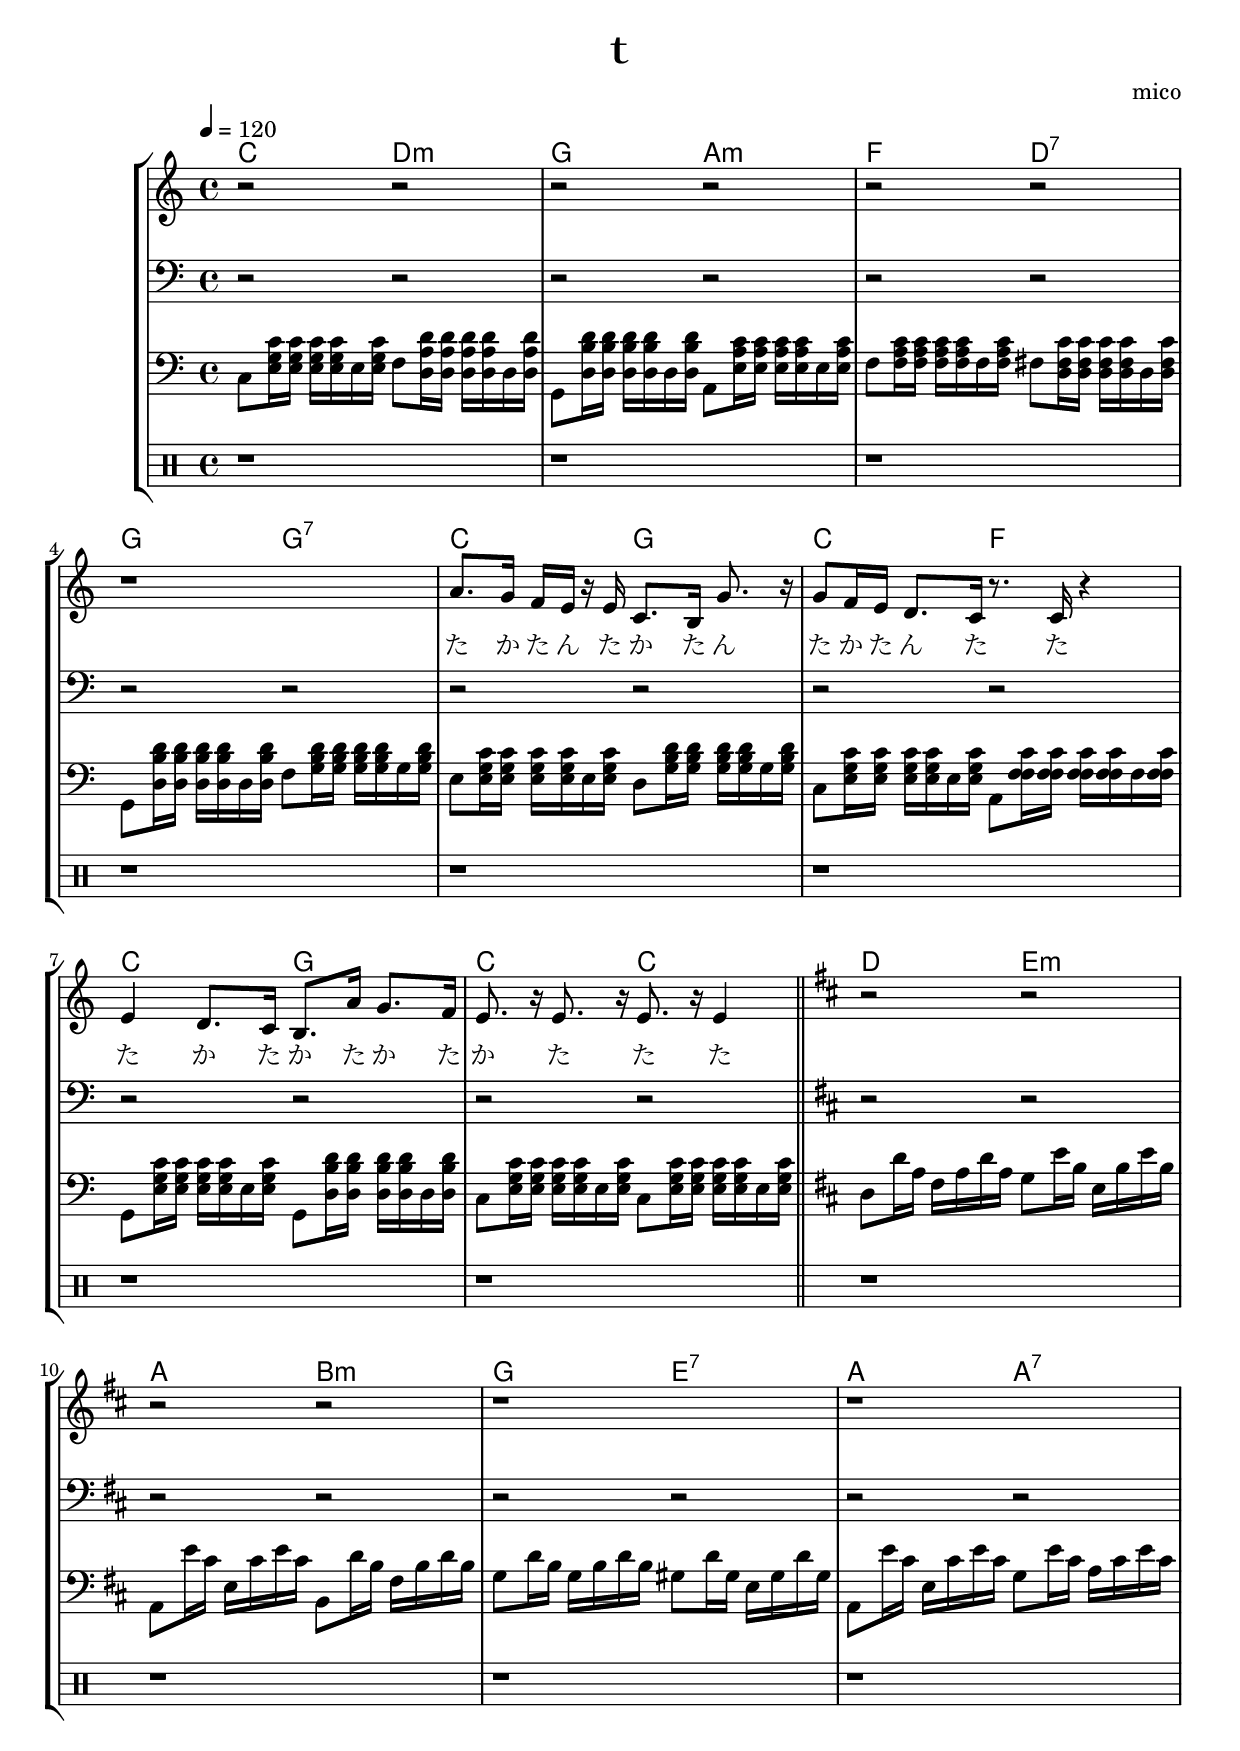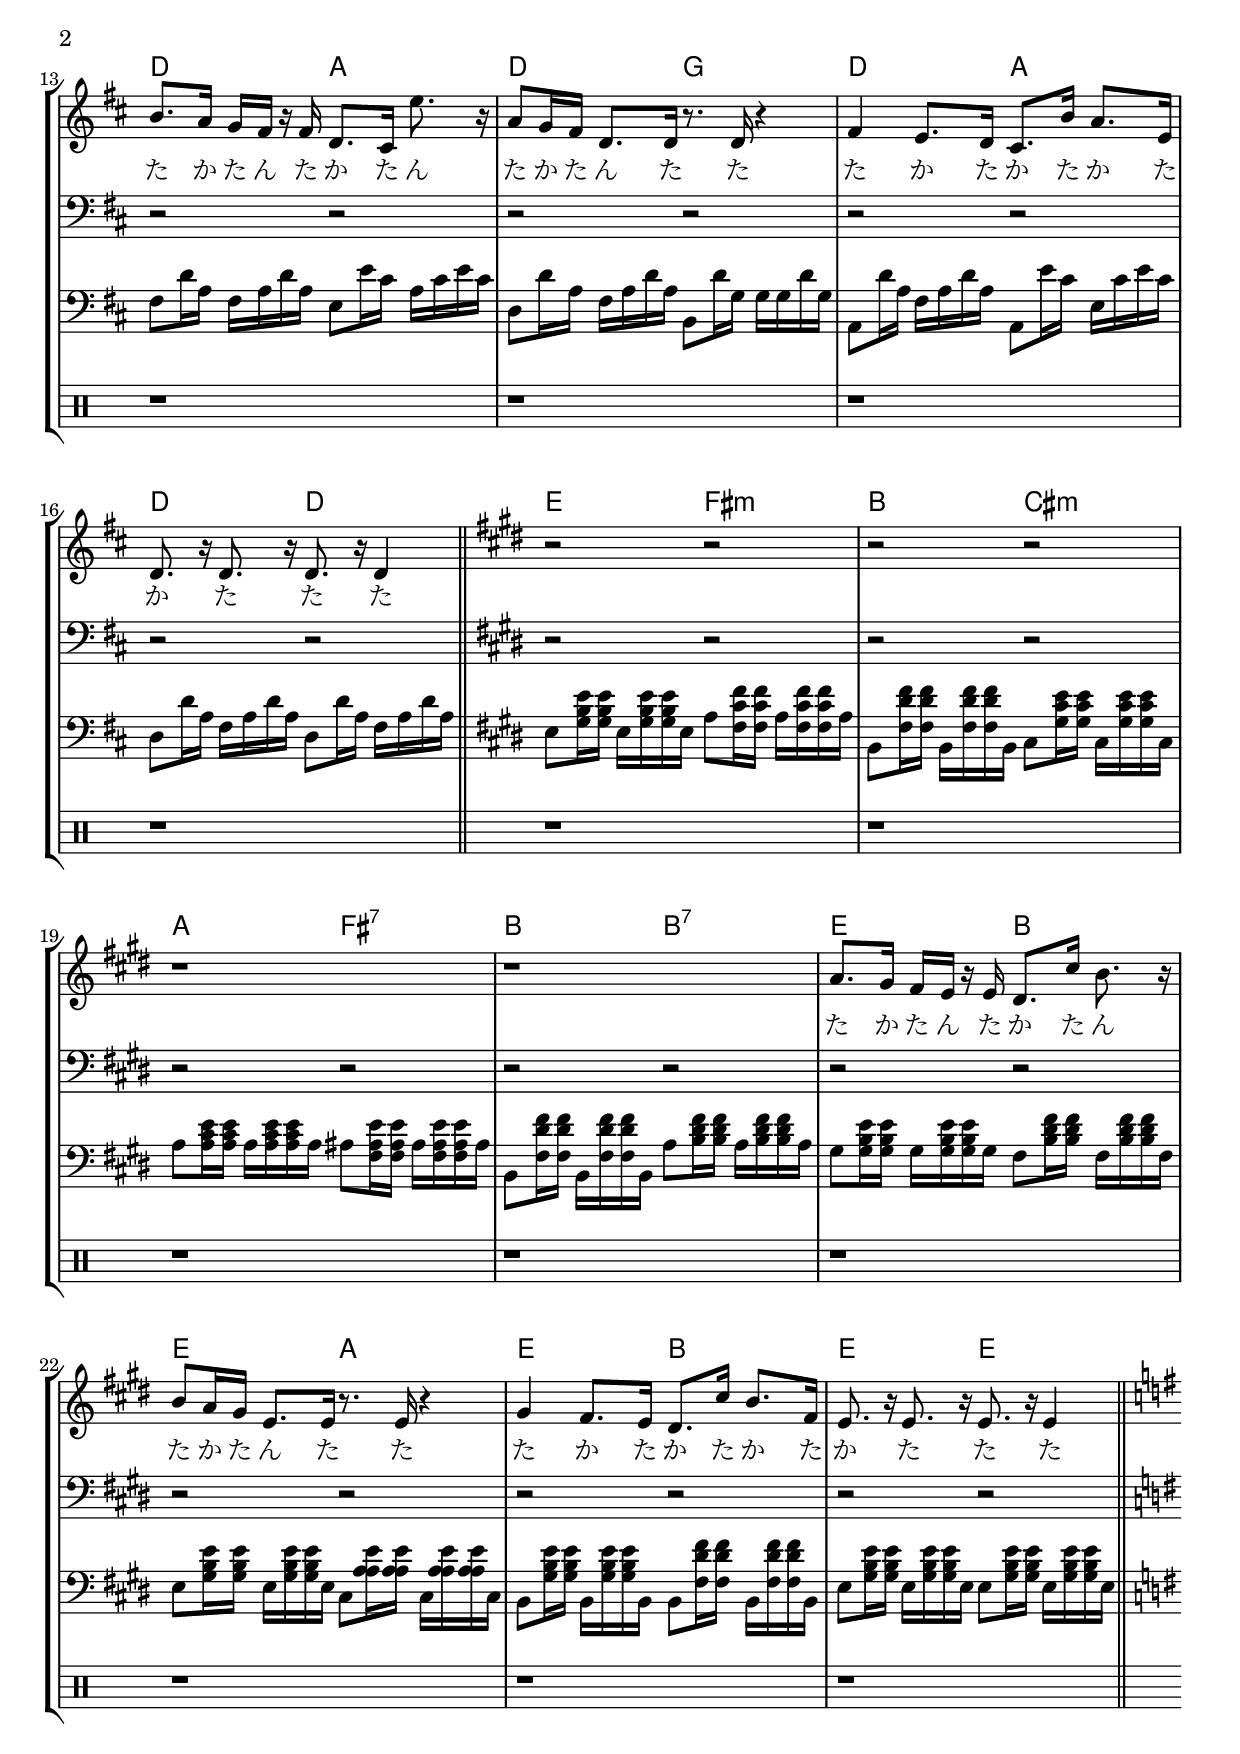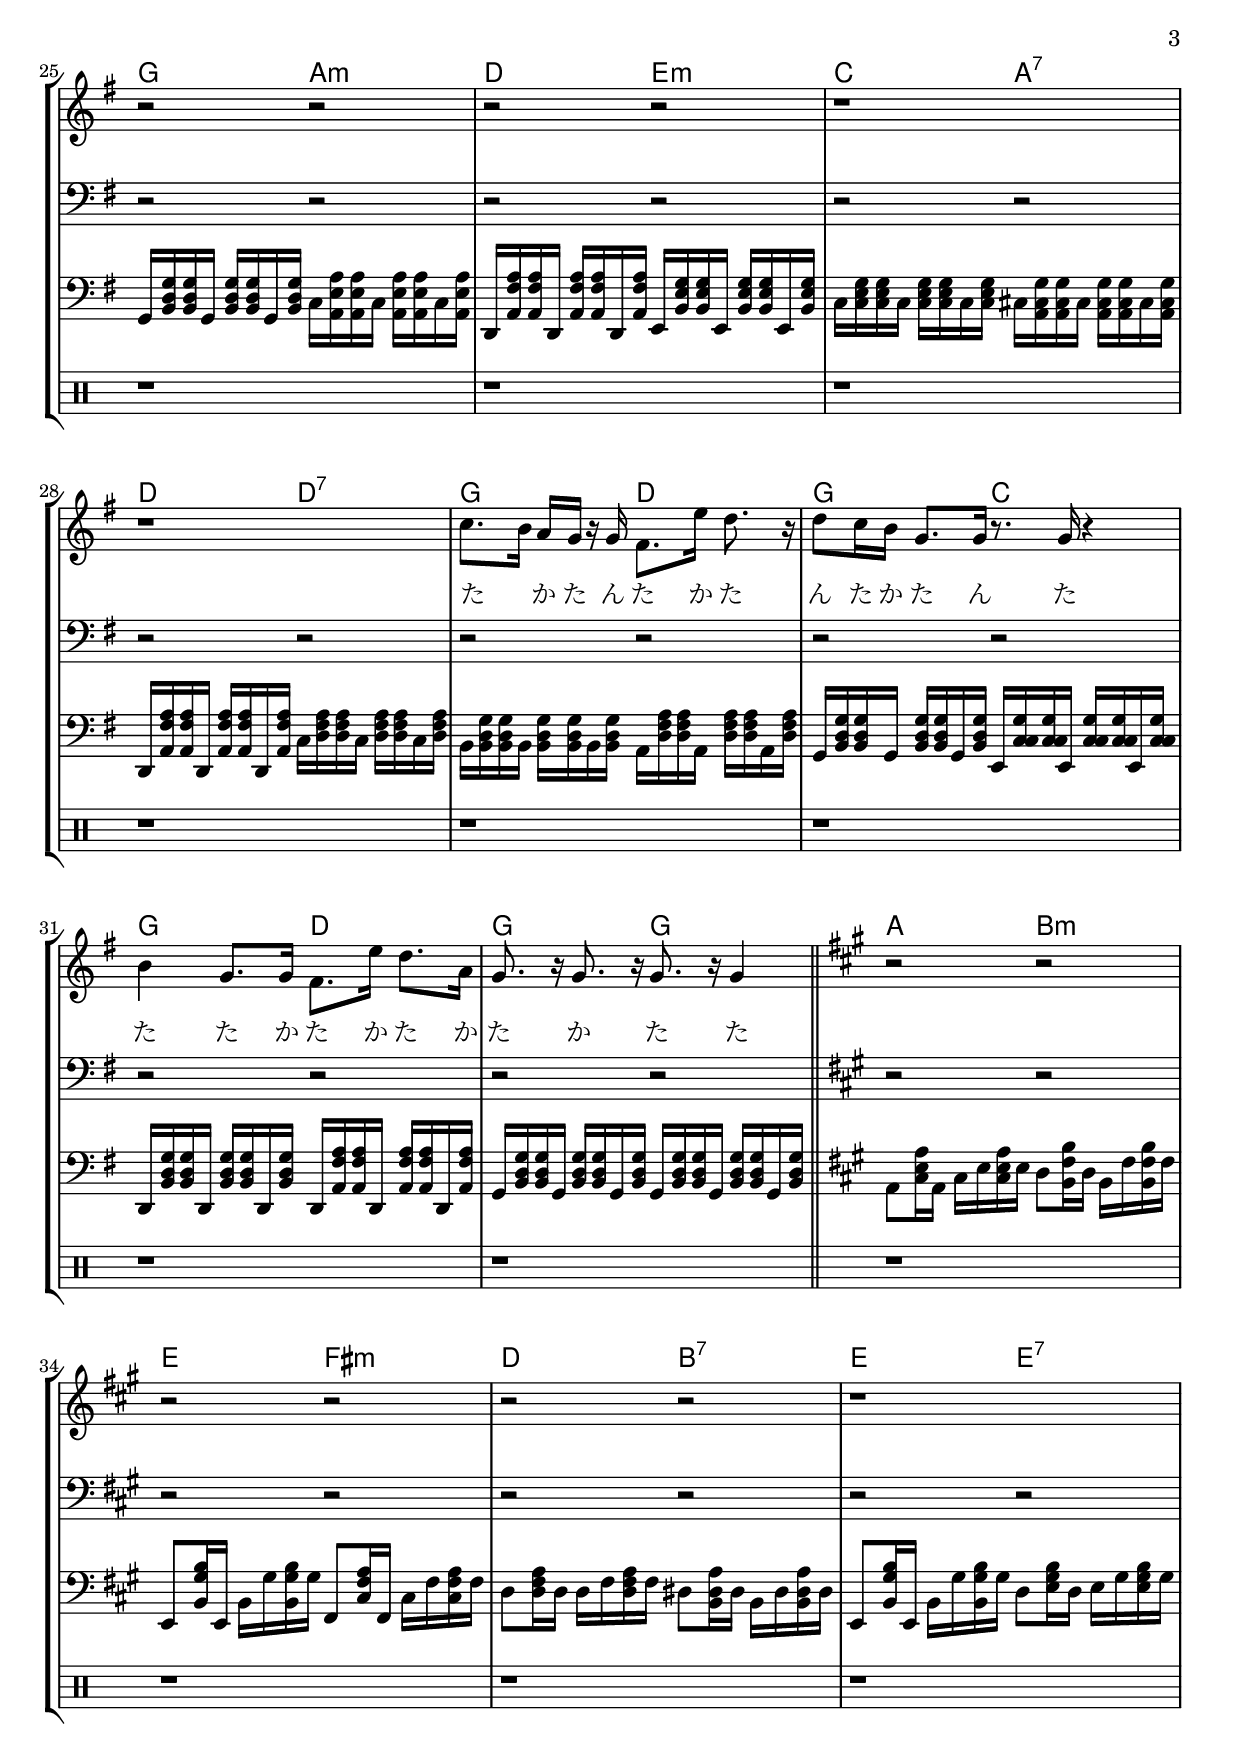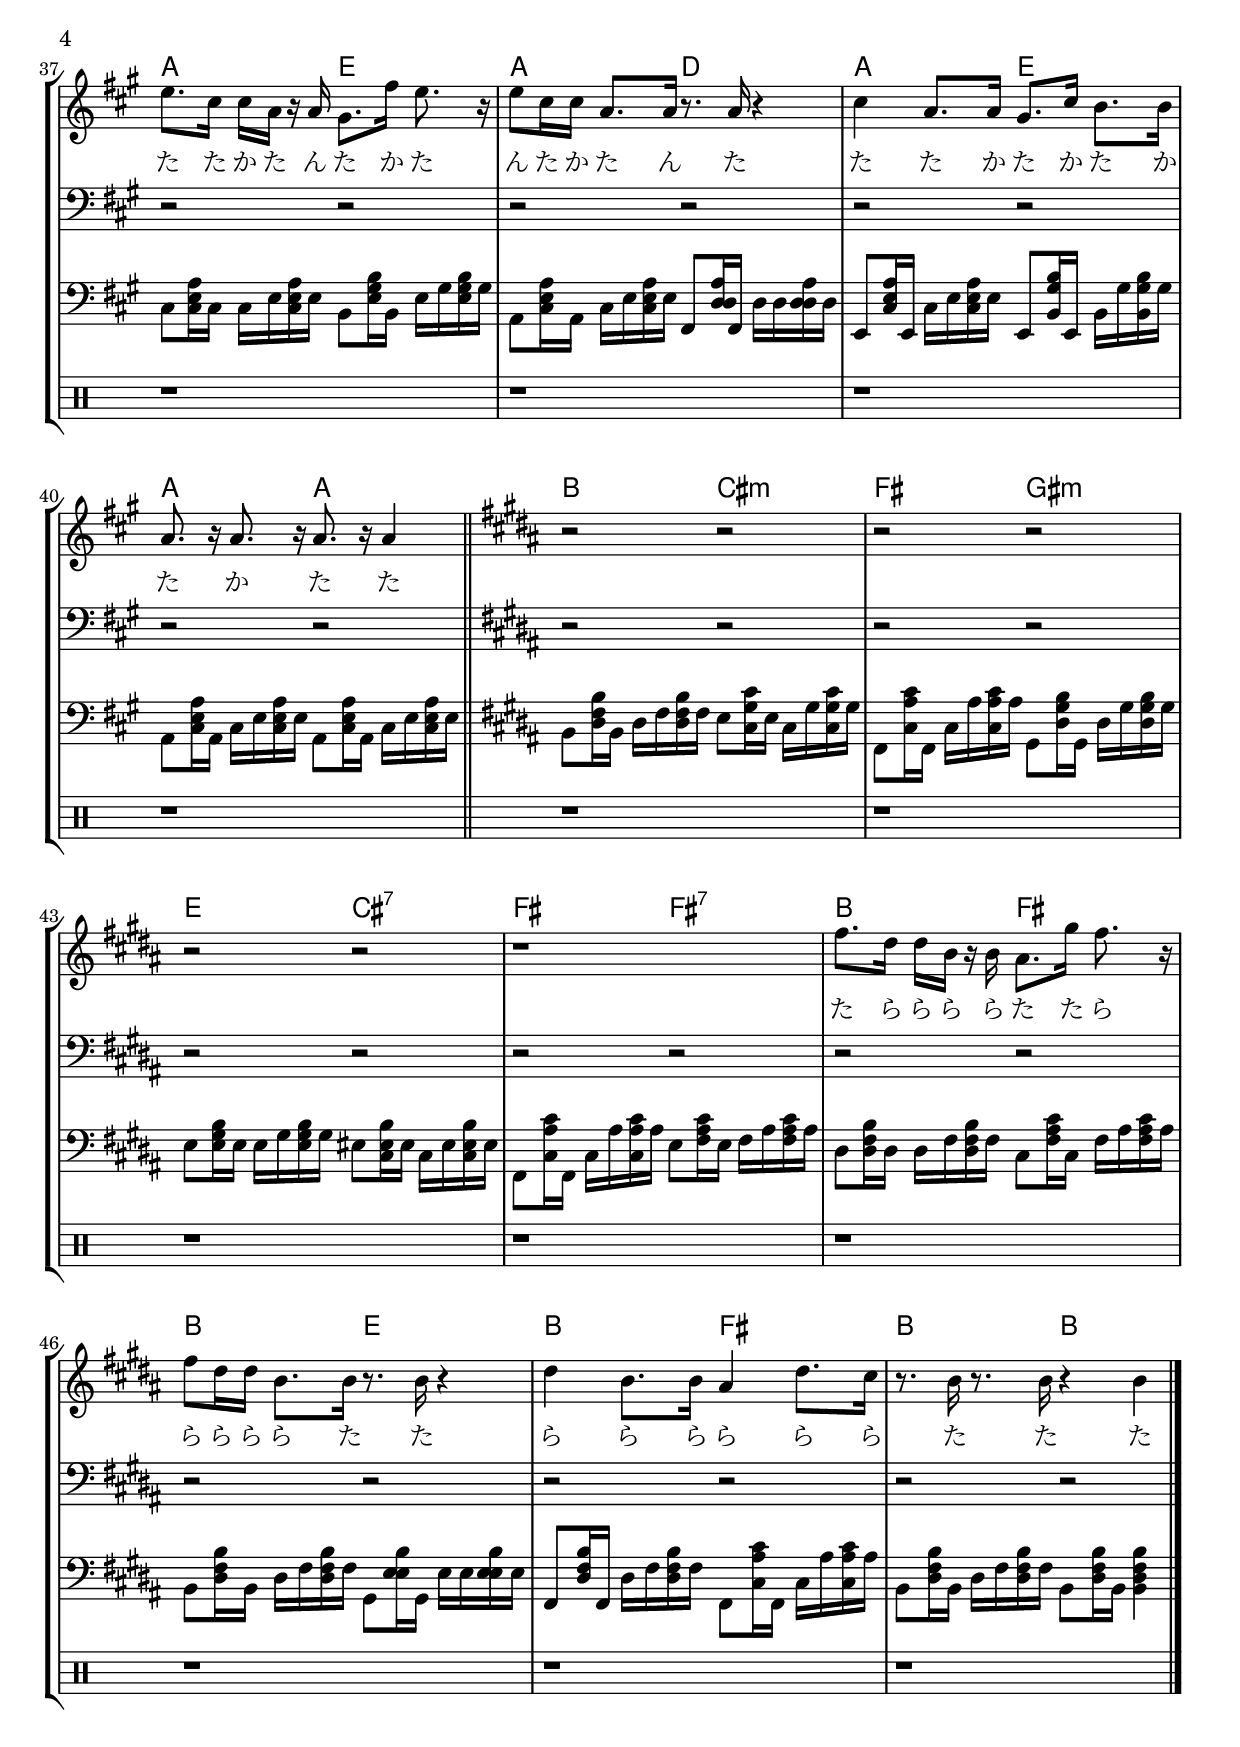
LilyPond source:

\version "2.12.1"

\header {
	title = \markup {ｔ}
	composer = \markup \center-column {mico}
}

harmony = \chordmode {
	c2 d:m g a:m f d:7 g g:7 c g c f c g c c 

	d e:m a b:m g e:7 a a:7 d a d g d a d d 

	e fis:m b cis:m a fis:7 b b:7 e b e a e b e e 

	g a:m d e:m c a:7 d d:7 g d g c g d g g 

	a b:m e fis:m d b:7 e e:7 a e a d a e a a 

	b cis:m fis gis:m e cis:7 fis fis:7 b fis b e b fis b b 
}

melody = {
	\set Staff.midiInstrument = #"Steel Drums"
		\key c \major
	\tempo 4 = 120
 r2  r2 
	r2  r2 
	r2  r2 
	r1 
	a'8.  g'16  f'16  e'16  r16  e'16  c'8.  b16  g'8.  r16 
	g'8  f'16  e'16  d'8.  c'16  r8.  c'16  r4 
	e'4  d'8.  c'16  b8.  a'16  g'8.  f'16 
	e'8.  r16  e'8.  r16  e'8.  r16  e'4
	\set Staff.midiInstrument = #"Clarinet"
		\key d \major
 r2  r2 
	r2  r2 
	r1 
	r1 
	b'8.  a'16  g'16  fis'16  r16  fis'16  d'8.  cis'16  e''8.  r16 
	a'8  g'16  fis'16  d'8.  d'16  r8.  d'16  r4 
	fis'4  e'8.  d'16  cis'8.  b'16  a'8.  e'16 
	d'8.  r16  d'8.  r16  d'8.  r16  d'4
	\set Staff.midiInstrument = #"Marimba"
		\key e \major
 r2  r2 
	r2  r2 
	r1 
	r1 
	a'8.  gis'16  fis'16  e'16  r16  e'16  dis'8.  cis''16  b'8.  r16 
	b'8  a'16  gis'16  e'8.  e'16  r8.  e'16  r4 
	gis'4  fis'8.  e'16  dis'8.  cis''16  b'8.  fis'16 
	e'8.  r16  e'8.  r16  e'8.  r16  e'4
	\set Staff.midiInstrument = #"Recorder"
		\key g \major
 r2  r2~ 
	r2  r2 
	r1 
	r1 
	c''8.  b'16  a'16  g'16  r16  g'16  fis'8.  e''16  d''8.  r16 
	d''8  c''16  b'16  g'8.  g'16  r8.  g'16  r4 
	b'4  g'8.  g'16  fis'8.  e''16  d''8.  a'16 
	g'8.  r16  g'8.  r16  g'8.  r16  g'4
	\set Staff.midiInstrument = #"Whistle"
		\key a \major
 r2  r2 
	r2  r2 
	r2  r2 
	r1 
	e''8.  cis''16  cis''16  a'16  r16  a'16  gis'8.  fis''16  e''8.  r16 
	e''8  cis''16  cis''16  a'8.  a'16  r8.  a'16  r4 
	cis''4  a'8.  a'16  gis'8.  cis''16  b'8.  b'16 
	a'8.  r16  a'8.  r16  a'8.  r16  a'4
	\set Staff.midiInstrument = #"fss0.31"
		\key b \major
 r2  r2 
	r2  r2 
	r2  r2 
	r1 
	fis''8.  dis''16  dis''16  b'16  r16  b'16  ais'8.  gis''16  fis''8.  r16 
	fis''8  dis''16  dis''16  b'8.  b'16  r8.  b'16  r4 
	dis''4  b'8.  b'16  ais'4  dis''8.  cis''16 
	r8.  b'16  r8.  b'16  r4  b'4
	\bar "|."
}

words = \lyricmode {
	た  か  た  ん  た  か  た  ん  た  か  た  ん  た  た  た  か  た  か  た  か  た  か  た  た  た  
	た  か  た  ん  た  か  た  ん  た  か  た  ん  た  た  た  か  た  か  た  か  た  か  た  た  た  
	た  か  た  ん  た  か  た  ん  た  か  た  ん  た  た  た  か  た  か  た  か  た  か  た  た  た  
	た  か  た  ん  た  か  た  ん  た  か  た  ん  た  た  た  か  た  か  た  か  た  か  た  た  た  
	た  か  た  ん  た  か  た  ん  た  か  た  ん  た  た  た  か  た  か  た  か  た  か  た  た  た  
	ら  ら  ら  ら  た  た  ら  ら  ら  ら  ら  た  た  ら  ら  ら  ら  ら  ら  た  た  た  ら  
}

tempochange = {
	\tempo 4 = 120
	r1 | r1 | r1 | r1 | r1 | r1 | r1 | r1 \bar "||"
	\tempo 4 = 120
	r1 | r1 | r1 | r1 | r1 | r1 | r1 | r1 \bar "||"
	\tempo 4 = 120
	r1 | r1 | r1 | r1 | r1 | r1 | r1 | r1 \bar "||"
	\tempo 4 = 120
	r1 | r1 | r1 | r1 | r1 | r1 | r1 | r1 \bar "||"
	\tempo 4 = 120
	r1 | r1 | r1 | r1 | r1 | r1 | r1 | r1 \bar "||"
	\tempo 4 = 120
	r1 | r1 | r1 | r1 | r1 | r1 | r1 | r1 \bar "|."
}

mainacc = {
	\clef bass
	\set Staff.midiInstrument = #"Acoustic grand"
	\key c \major
	\tempo 4 = 120
	r2
	r2
	r2
	r2
	r2
	r2
	r2
	r2
	r2
	r2
	r2
	r2
	r2
	r2
	r2
	r2
	\bar "||"

	\set Staff.midiInstrument = #"Acoustic grand"
	\key d \major
	r2
	r2
	r2
	r2
	r2
	r2
	r2
	r2
	r2
	r2
	r2
	r2
	r2
	r2
	r2
	r2
	\bar "||"

	\set Staff.midiInstrument = #"Acoustic grand"
	\key e \major
	r2
	r2
	r2
	r2
	r2
	r2
	r2
	r2
	r2
	r2
	r2
	r2
	r2
	r2
	r2
	r2
	\bar "||"

	\set Staff.midiInstrument = #"Acoustic grand"
	\key g \major
	r2
	r2
	r2
	r2
	r2
	r2
	r2
	r2
	r2
	r2
	r2
	r2
	r2
	r2
	r2
	r2
	\bar "||"

	\set Staff.midiInstrument = #"Acoustic grand"
	\key a \major
	r2
	r2
	r2
	r2
	r2
	r2
	r2
	r2
	r2
	r2
	r2
	r2
	r2
	r2
	r2
	r2
	\bar "||"

	\set Staff.midiInstrument = #"Acoustic grand"
	\key b \major
	r2
	r2
	r2
	r2
	r2
	r2
	r2
	r2
	r2
	r2
	r2
	r2
	r2
	r2
	r2
	r2
	\bar "|."
}

subacc = {
	\clef bass
	\set Staff.midiInstrument = #"Steel Drums"
	\key c \major
	\tempo 4 = 120
	c8 <e g c'>16 <e g c'>16   <e g c'>16 <e g c'>16   e16 <e g c'>16
	f8 <d a d'>16 <d a d'>16   <d a d'>16 <d a d'>16   d16 <d a d'>16
	g,8 <d b d'>16 <d b d'>16   <d b d'>16 <d b d'>16   d16 <d b d'>16
	a,8 <e a c'>16 <e a c'>16   <e a c'>16 <e a c'>16   e16 <e a c'>16
	f8 <f a c'>16 <f a c'>16   <f a c'>16 <f a c'>16   f16 <f a c'>16
	fis8 <d fis c'>16 <d fis c'>16   <d fis c'>16 <d fis c'>16   d16 <d fis c'>16
	g,8 <d b d'>16 <d b d'>16   <d b d'>16 <d b d'>16   d16 <d b d'>16
	f8 <g b d'>16 <g b d'>16   <g b d'>16 <g b d'>16   g16 <g b d'>16
	e8 <e g c'>16 <e g c'>16   <e g c'>16 <e g c'>16   e16 <e g c'>16
	d8 <g b d'>16 <g b d'>16   <g b d'>16 <g b d'>16   g16 <g b d'>16
	c8 <e g c'>16 <e g c'>16   <e g c'>16 <e g c'>16   e16 <e g c'>16
	a,8 <f f c'>16 <f f c'>16   <f f c'>16 <f f c'>16   f16 <f f c'>16
	g,8 <e g c'>16 <e g c'>16   <e g c'>16 <e g c'>16   e16 <e g c'>16
	g,8 <d b d'>16 <d b d'>16   <d b d'>16 <d b d'>16   d16 <d b d'>16
	c8 <e g c'>16 <e g c'>16   <e g c'>16 <e g c'>16   e16 <e g c'>16
	c8 <e g c'>16 <e g c'>16   <e g c'>16 <e g c'>16   e16 <e g c'>16
	\bar "||"

	\set Staff.midiInstrument = #"Steel Drums"
	\key d \major
	d8 d'16 a16   fis16 a16 d'16 a16
	g8 e'16 b16   e16 b16 e'16 b16
	a,8 e'16 cis'16   e16 cis'16 e'16 cis'16
	b,8 d'16 b16   fis16 b16 d'16 b16
	g8 d'16 b16   g16 b16 d'16 b16
	gis8 d'16 gis16   e16 gis16 d'16 gis16
	a,8 e'16 cis'16   e16 cis'16 e'16 cis'16
	g8 e'16 cis'16   a16 cis'16 e'16 cis'16
	fis8 d'16 a16   fis16 a16 d'16 a16
	e8 e'16 cis'16   a16 cis'16 e'16 cis'16
	d8 d'16 a16   fis16 a16 d'16 a16
	b,8 d'16 g16   g16 g16 d'16 g16
	a,8 d'16 a16   fis16 a16 d'16 a16
	a,8 e'16 cis'16   e16 cis'16 e'16 cis'16
	d8 d'16 a16   fis16 a16 d'16 a16
	d8 d'16 a16   fis16 a16 d'16 a16
	\bar "||"

	\set Staff.midiInstrument = #"Steel Drums"
	\key e \major
	e8 <gis b e'>16 <gis b e'>16   e16 <gis b e'>16 <gis b e'>16 e16
	a8 <fis cis' fis'>16 <fis cis' fis'>16   a16 <fis cis' fis'>16 <fis cis' fis'>16 a16
	b,8 <fis dis' fis'>16 <fis dis' fis'>16   b,16 <fis dis' fis'>16 <fis dis' fis'>16 b,16
	cis8 <gis cis' e'>16 <gis cis' e'>16   cis16 <gis cis' e'>16 <gis cis' e'>16 cis16
	a8 <a cis' e'>16 <a cis' e'>16   a16 <a cis' e'>16 <a cis' e'>16 a16
	ais8 <fis ais e'>16 <fis ais e'>16   ais16 <fis ais e'>16 <fis ais e'>16 ais16
	b,8 <fis dis' fis'>16 <fis dis' fis'>16   b,16 <fis dis' fis'>16 <fis dis' fis'>16 b,16
	a8 <b dis' fis'>16 <b dis' fis'>16   a16 <b dis' fis'>16 <b dis' fis'>16 a16
	gis8 <gis b e'>16 <gis b e'>16   gis16 <gis b e'>16 <gis b e'>16 gis16
	fis8 <b dis' fis'>16 <b dis' fis'>16   fis16 <b dis' fis'>16 <b dis' fis'>16 fis16
	e8 <gis b e'>16 <gis b e'>16   e16 <gis b e'>16 <gis b e'>16 e16
	cis8 <a a e'>16 <a a e'>16   cis16 <a a e'>16 <a a e'>16 cis16
	b,8 <gis b e'>16 <gis b e'>16   b,16 <gis b e'>16 <gis b e'>16 b,16
	b,8 <fis dis' fis'>16 <fis dis' fis'>16   b,16 <fis dis' fis'>16 <fis dis' fis'>16 b,16
	e8 <gis b e'>16 <gis b e'>16   e16 <gis b e'>16 <gis b e'>16 e16
	e8 <gis b e'>16 <gis b e'>16   e16 <gis b e'>16 <gis b e'>16 e16
	\bar "||"

	\set Staff.midiInstrument = #"Steel Drums"
	\key g \major
	g,16 <b, d g>16 <b, d g>16 g,16   <b, d g>16 <b, d g>16 g,16 <b, d g>16
	c16 <a, e a>16 <a, e a>16 c16   <a, e a>16 <a, e a>16 c16 <a, e a>16
	d,16 <a, fis a>16 <a, fis a>16 d,16   <a, fis a>16 <a, fis a>16 d,16 <a, fis a>16
	e,16 <b, e g>16 <b, e g>16 e,16   <b, e g>16 <b, e g>16 e,16 <b, e g>16
	c16 <c e g>16 <c e g>16 c16   <c e g>16 <c e g>16 c16 <c e g>16
	cis16 <a, cis g>16 <a, cis g>16 cis16   <a, cis g>16 <a, cis g>16 cis16 <a, cis g>16
	d,16 <a, fis a>16 <a, fis a>16 d,16   <a, fis a>16 <a, fis a>16 d,16 <a, fis a>16
	c16 <d fis a>16 <d fis a>16 c16   <d fis a>16 <d fis a>16 c16 <d fis a>16
	b,16 <b, d g>16 <b, d g>16 b,16   <b, d g>16 <b, d g>16 b,16 <b, d g>16
	a,16 <d fis a>16 <d fis a>16 a,16   <d fis a>16 <d fis a>16 a,16 <d fis a>16
	g,16 <b, d g>16 <b, d g>16 g,16   <b, d g>16 <b, d g>16 g,16 <b, d g>16
	e,16 <c c g>16 <c c g>16 e,16   <c c g>16 <c c g>16 e,16 <c c g>16
	d,16 <b, d g>16 <b, d g>16 d,16   <b, d g>16 <b, d g>16 d,16 <b, d g>16
	d,16 <a, fis a>16 <a, fis a>16 d,16   <a, fis a>16 <a, fis a>16 d,16 <a, fis a>16
	g,16 <b, d g>16 <b, d g>16 g,16   <b, d g>16 <b, d g>16 g,16 <b, d g>16
	g,16 <b, d g>16 <b, d g>16 g,16   <b, d g>16 <b, d g>16 g,16 <b, d g>16
	\bar "||"

	\set Staff.midiInstrument = #"Steel Drums"
	\key a \major
	a,8 <cis e a>16 a,16   cis16 e16 <cis e a>16 e16
	d8 <b, fis b>16 d16   b,16 fis16 <b, fis b>16 fis16
	e,8 <b, gis b>16 e,16   b,16 gis16 <b, gis b>16 gis16
	fis,8 <cis fis a>16 fis,16   cis16 fis16 <cis fis a>16 fis16
	d8 <d fis a>16 d16   d16 fis16 <d fis a>16 fis16
	dis8 <b, dis a>16 dis16   b,16 dis16 <b, dis a>16 dis16
	e,8 <b, gis b>16 e,16   b,16 gis16 <b, gis b>16 gis16
	d8 <e gis b>16 d16   e16 gis16 <e gis b>16 gis16
	cis8 <cis e a>16 cis16   cis16 e16 <cis e a>16 e16
	b,8 <e gis b>16 b,16   e16 gis16 <e gis b>16 gis16
	a,8 <cis e a>16 a,16   cis16 e16 <cis e a>16 e16
	fis,8 <d d a>16 fis,16   d16 d16 <d d a>16 d16
	e,8 <cis e a>16 e,16   cis16 e16 <cis e a>16 e16
	e,8 <b, gis b>16 e,16   b,16 gis16 <b, gis b>16 gis16
	a,8 <cis e a>16 a,16   cis16 e16 <cis e a>16 e16
	a,8 <cis e a>16 a,16   cis16 e16 <cis e a>16 e16
	\bar "||"

	\set Staff.midiInstrument = #"Steel Drums"
	\key b \major
	b,8 <dis fis b>16 b,16   dis16 fis16 <dis fis b>16 fis16
	e8 <cis gis cis'>16 e16   cis16 gis16 <cis gis cis'>16 gis16
	fis,8 <cis ais cis'>16 fis,16   cis16 ais16 <cis ais cis'>16 ais16
	gis,8 <dis gis b>16 gis,16   dis16 gis16 <dis gis b>16 gis16
	e8 <e gis b>16 e16   e16 gis16 <e gis b>16 gis16
	eis8 <cis eis b>16 eis16   cis16 eis16 <cis eis b>16 eis16
	fis,8 <cis ais cis'>16 fis,16   cis16 ais16 <cis ais cis'>16 ais16
	e8 <fis ais cis'>16 e16   fis16 ais16 <fis ais cis'>16 ais16
	dis8 <dis fis b>16 dis16   dis16 fis16 <dis fis b>16 fis16
	cis8 <fis ais cis'>16 cis16   fis16 ais16 <fis ais cis'>16 ais16
	b,8 <dis fis b>16 b,16   dis16 fis16 <dis fis b>16 fis16
	gis,8 <e e b>16 gis,16   e16 e16 <e e b>16 e16
	fis,8 <dis fis b>16 fis,16   dis16 fis16 <dis fis b>16 fis16
	fis,8 <cis ais cis'>16 fis,16   cis16 ais16 <cis ais cis'>16 ais16
	b,8 <dis fis b>16 b,16   dis16 fis16 <dis fis b>16 fis16
	b,8 <dis fis b>16 b,16 <b, dis fis b>4
	\bar "|."
}

percA = {
	\drummode {
	r1 |r1 |r1 |r1 |r1 |r1 |r1 |r1 \bar "||"
	r1 |r1 |r1 |r1 |r1 |r1 |r1 |r1 \bar "||"
	r1 |r1 |r1 |r1 |r1 |r1 |r1 |r1 \bar "||"
	r1 |r1 |r1 |r1 |r1 |r1 |r1 |r1 \bar "||"
	r1 |r1 |r1 |r1 |r1 |r1 |r1 |r1 \bar "||"
	r1 |r1 |r1 |r1 |r1 |r1 |r1 |r1 \bar "|."
	}
}

percB = {
	\drummode {
	r1 |r1 |r1 |r1 |r1 |r1 |r1 |r1 \bar "||"
	r1 |r1 |r1 |r1 |r1 |r1 |r1 |r1 \bar "||"
	r1 |r1 |r1 |r1 |r1 |r1 |r1 |r1 \bar "||"
	r1 |r1 |r1 |r1 |r1 |r1 |r1 |r1 \bar "||"
	r1 |r1 |r1 |r1 |r1 |r1 |r1 |r1 \bar "||"
	r1 |r1 |r1 |r1 |r1 |r1 |r1 |r1 \bar "|."
	}
}

percC = {
	\drummode {
	r1 |r1 |r1 |r1 |r1 |r1 |r1 |r1 \bar "||"
	r1 |r1 |r1 |r1 |r1 |r1 |r1 |r1 \bar "||"
	r1 |r1 |r1 |r1 |r1 |r1 |r1 |r1 \bar "||"
	r1 |r1 |r1 |r1 |r1 |r1 |r1 |r1 \bar "||"
	r1 |r1 |r1 |r1 |r1 |r1 |r1 |r1 \bar "||"
	r1 |r1 |r1 |r1 |r1 |r1 |r1 |r1 \bar "|."
	}
}

percD = {
	\drummode {
	r1 |r1 |r1 |r1 |r1 |r1 |r1 |r1 \bar "||"
	r1 |r1 |r1 |r1 |r1 |r1 |r1 |r1 \bar "||"
	r1 |r1 |r1 |r1 |r1 |r1 |r1 |r1 \bar "||"
	r1 |r1 |r1 |r1 |r1 |r1 |r1 |r1 \bar "||"
	r1 |r1 |r1 |r1 |r1 |r1 |r1 |r1 \bar "||"
	r1 |r1 |r1 |r1 |r1 |r1 |r1 |r1 \bar "|."
	}
}

percE = {
	\drummode {
	r1 |r1 |r1 |r1 |r1 |r1 |r1 |r1 \bar "||"
	r1 |r1 |r1 |r1 |r1 |r1 |r1 |r1 \bar "||"
	r1 |r1 |r1 |r1 |r1 |r1 |r1 |r1 \bar "||"
	r1 |r1 |r1 |r1 |r1 |r1 |r1 |r1 \bar "||"
	r1 |r1 |r1 |r1 |r1 |r1 |r1 |r1 \bar "||"
	r1 |r1 |r1 |r1 |r1 |r1 |r1 |r1 \bar "|."
	}
}

\score {
	<<
		\new StaffGroup <<
			\new ChordNames {\harmony}
			\new Voice = "melody" {\melody}
			\new Lyrics \lyricsto "melody" \words
			\new Staff = "mainacc" {\mainacc}
			\new Staff = "subacc" {\subacc}
			\new DrumStaff <<
				\new DrumVoice {\percA}
				\new DrumVoice {\percB}
				\new DrumVoice {\percC}
				\new DrumVoice {\percD}
				\new DrumVoice {\percE}
			>>
		>>
	>>
	\layout { }
}
